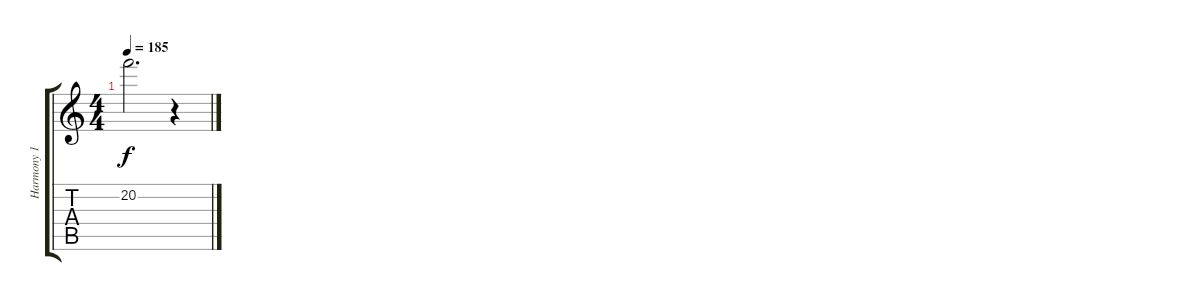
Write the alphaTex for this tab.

\track ("Harmony 1" "Harmony 1") {instrument overdrivenguitar}
\staff {score tabs}
\tuning (D4 A3 F3 C3 G2 C2) {hide}
\ts (4 4)
\tempo 185
\clef g2
\ks aminor
20.2{t}.2{d dy f} r.4
